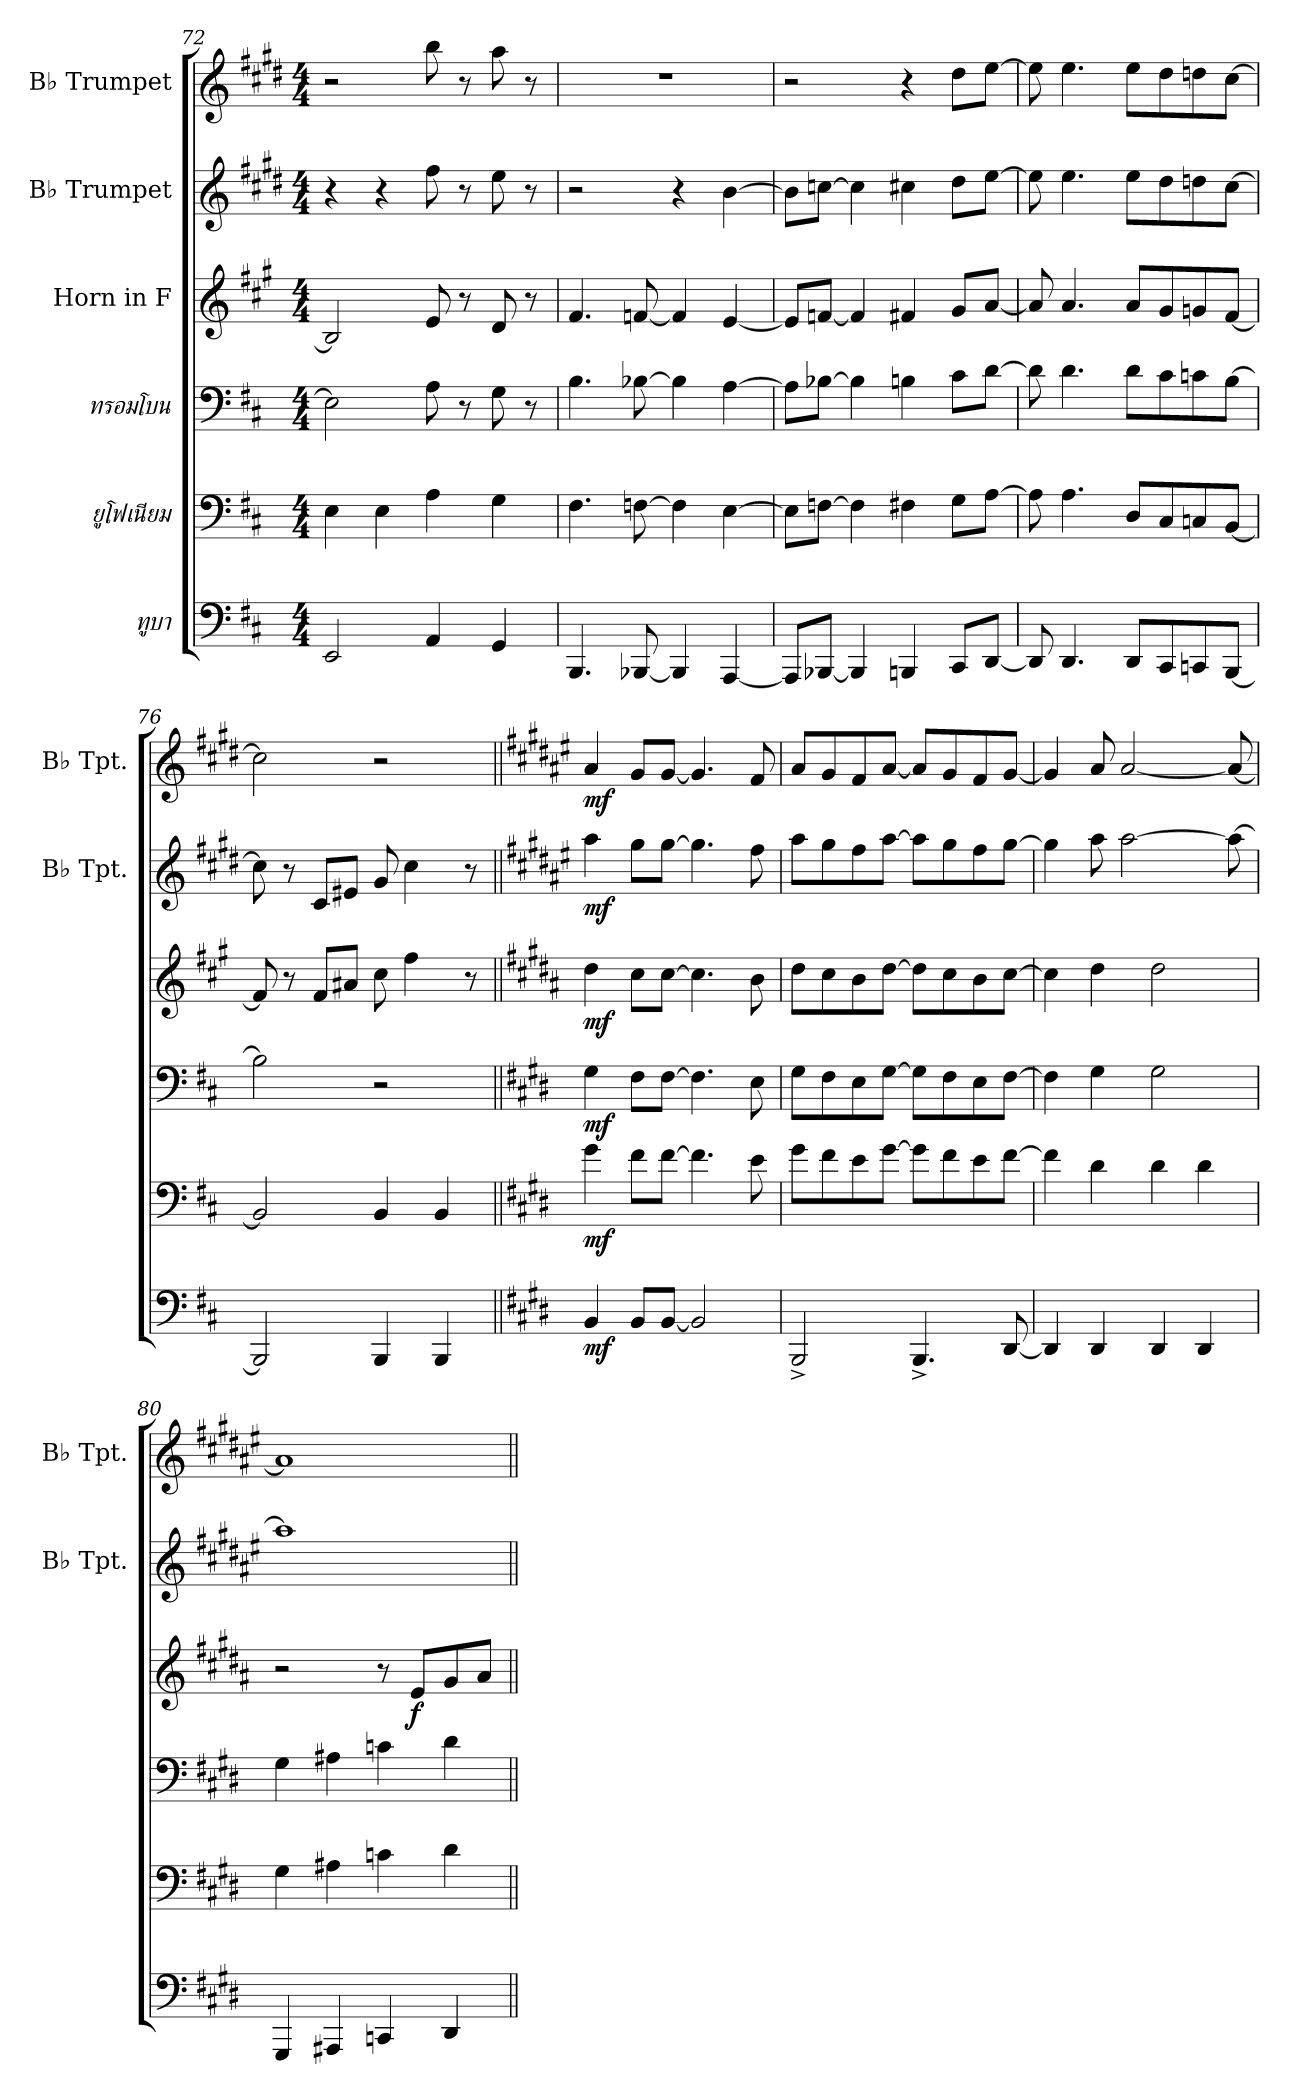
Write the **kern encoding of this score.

**kern	**dynam	**kern	**dynam	**kern	**dynam	**kern	**dynam	**kern	**dynam	**kern	**dynam
*part6	*part6	*part5	*part5	*part4	*part4	*part3	*part3	*part2	*part2	*part1	*part1
*staff6	*staff6	*staff5	*staff5	*staff4	*staff4	*staff3	*staff3	*staff2	*staff2	*staff1	*staff1
*I"ทูบา	*	*I"ยูโฟเนียม	*	*I"ทรอมโบน	*	*I"Horn in F	*	*I"B♭ Trumpet	*	*I"B♭ Trumpet	*
*	*	*	*	*	*	*	*	*I'B♭ Tpt.	*	*I'B♭ Tpt.	*
*clefF4	*	*clefF4	*	*clefF4	*	*clefG2	*	*clefG2	*	*clefG2	*
*	*	*	*	*	*	*ITrd4c7	*	*ITrd1c2	*	*ITrd1c2	*
*k[f#c#]	*	*k[f#c#]	*	*k[f#c#]	*	*k[f#c#]	*	*k[f#c#]	*	*k[f#c#]	*
*M4/4	*	*M4/4	*	*M4/4	*	*M4/4	*	*M4/4	*	*M4/4	*
=72	=72	=72	=72	=72	=72	=72	=72	=72	=72	=72	=72
2EE/	.	4E\	.	2E\]	.	2E/]	.	4r	.	2r	.
.	.	4E\	.	.	.	.	.	4r	.	.	.
4AA/	.	4A\	.	8A\	.	8A/	.	8ee\	.	8aa\	.
.	.	.	.	8r	.	8r	.	8r	.	8r	.
4GG/	.	4G\	.	8G\	.	8G/	.	8dd\	.	8gg\	.
.	.	.	.	8r	.	8r	.	8r	.	8r	.
=73	=73	=73	=73	=73	=73	=73	=73	=73	=73	=73	=73
4.BBB/	.	4.F#\	.	4.B\	.	4.B/	.	2r	.	1r	.
[8BBB-X/	.	[8Fn\	.	[8B-X\	.	[8B-X/	.	.	.	.	.
4BBB-/]	.	4F\]	.	4B-\]	.	4B-/]	.	4r	.	.	.
[4AAA/	.	[4E\	.	[4A\	.	[4A/	.	[4a\	.	.	.
=74	=74	=74	=74	=74	=74	=74	=74	=74	=74	=74	=74
8AAA/L]	.	8E\L]	.	8A\L]	.	8A/L]	.	8a\L]	.	2r	.
[8BBB-X/J	.	[8Fn\J	.	[8B-X\J	.	[8B-X/J	.	[8b-X\J	.	.	.
4BBB-/]	.	4F\]	.	4B-\]	.	4B-/]	.	4b-\]	.	.	.
4BBBn/	.	4F#X\	.	4Bn\	.	4Bn/	.	4bn\	.	4r	.
8CC#/L	.	8G\L	.	8c#\L	.	8c#/L	.	8cc#\L	.	8cc#\L	.
[8DD/J	.	[8A\J	.	[8d\J	.	[8d/J	.	[8dd\J	.	[8dd\J	.
!!LO:PB:g=z
=75	=75	=75	=75	=75	=75	=75	=75	=75	=75	=75	=75
8DD/]	.	8A\]	.	8d\]	.	8d/]	.	8dd\]	.	8dd\]	.
4.DD/	.	4.A\	.	4.d\	.	4.d/	.	4.dd\	.	4.dd\	.
8DD/L	.	8D/L	.	8d\L	.	8d/L	.	8dd\L	.	8dd\L	.
8CC#/	.	8C#/	.	8c#\	.	8c#/	.	8cc#\	.	8cc#\	.
8CCn/	.	8Cn/	.	8cn\	.	8cn/	.	8ccn\	.	8ccn\	.
[8BBB/J	.	[8BB/J	.	[8B\J	.	[8B/J	.	[8b\J	.	[8b\J	.
=76	=76	=76	=76	=76	=76	=76	=76	=76	=76	=76	=76
2BBB/]	.	2BB/]	.	2B\]	.	8B/]	.	8b\]	.	2b\]	.
.	.	.	.	.	.	8r	.	8r	.	.	.
.	.	.	.	.	.	8B/L	.	8B/L	.	.	.
.	.	.	.	.	.	8d#X/J	.	8d#X/J	.	.	.
4BBB/	.	4BB/	.	2r	.	8f#\	.	8f#/	.	2r	.
.	.	.	.	.	.	4b\	.	4b\	.	.	.
4BBB/	.	4BB/	.	.	.	.	.	.	.	.	.
.	.	.	.	.	.	8r	.	8r	.	.	.
=77||	=77||	=77||	=77||	=77||	=77||	=77||	=77||	=77||	=77||	=77||	=77||
*k[f#c#g#d#]	*	*k[f#c#g#d#]	*	*k[f#c#g#d#]	*	*k[f#c#g#d#]	*	*k[f#c#g#d#]	*	*k[f#c#g#d#]	*
!	!LO:DY:b	!	!LO:DY:b	!	!LO:DY:b	!	!LO:DY:b	!	!LO:DY:b	!	!LO:DY:b
4BB/	mf	4g#\	mf	4G#\	mf	4g#\	mf	4gg#\	mf	4g#/	mf
8BB/L	.	8f#\L	.	8F#\L	.	8f#\L	.	8ff#\L	.	8f#/L	.
[8BB/J	.	[8f#\J	.	[8F#\J	.	[8f#\J	.	[8ff#\J	.	[8f#/J	.
2BB/]	.	4.f#\]	.	4.F#\]	.	4.f#\]	.	4.ff#\]	.	4.f#/]	.
.	.	8e\	.	8E\	.	8e\	.	8ee\	.	8e/	.
!!LO:LB:g=z
=78	=78	=78	=78	=78	=78	=78	=78	=78	=78	=78	=78
2BBB^/	.	8g#\L	.	8G#\L	.	8g#\L	.	8gg#\L	.	8g#/L	.
.	.	8f#\	.	8F#\	.	8f#\	.	8ff#\	.	8f#/	.
.	.	8e\	.	8E\	.	8e\	.	8ee\	.	8e/	.
.	.	[8g#\J	.	[8G#\J	.	[8g#\J	.	[8gg#\J	.	[8g#/J	.
4.BBB^/	.	8g#\L]	.	8G#\L]	.	8g#\L]	.	8gg#\L]	.	8g#/L]	.
.	.	8f#\	.	8F#\	.	8f#\	.	8ff#\	.	8f#/	.
.	.	8e\	.	8E\	.	8e\	.	8ee\	.	8e/	.
[8DD#/	.	[8f#\J	.	[8F#\J	.	[8f#\J	.	[8ff#\J	.	[8f#/J	.
=79	=79	=79	=79	=79	=79	=79	=79	=79	=79	=79	=79
4DD#/]	.	4f#\]	.	4F#\]	.	4f#\]	.	4ff#\]	.	4f#/]	.
4DD#/	.	4d#\	.	4G#\	.	4g#\	.	8gg#\	.	8g#/	.
.	.	.	.	.	.	.	.	[2gg#\	.	[2g#/	.
4DD#/	.	4d#\	.	2G#\	.	2g#\	.	.	.	.	.
4DD#/	.	4d#\	.	.	.	.	.	.	.	.	.
.	.	.	.	.	.	.	.	8gg#\_	.	8g#/_	.
=80	=80	=80	=80	=80	=80	=80	=80	=80	=80	=80	=80
4GGG#/	.	4G#\	.	4G#\	.	2r	.	1gg#]	.	1g#]	.
4AAA#X/	.	4A#X\	.	4A#X\	.	.	.	.	.	.	.
4CCn/	.	4cn\	.	4cn\	.	8r	.	.	.	.	.
!	!	!	!	!	!	!	!LO:DY:b	!	!	!	!
.	.	.	.	.	.	8A/L	f	.	.	.	.
4DD#/	.	4d#\	.	4d#\	.	8c#/	.	.	.	.	.
.	.	.	.	.	.	8d#/J	.	.	.	.	.
=||	=||	=||	=||	=||	=||	=||	=||	=||	=||	=||	=||
*-	*-	*-	*-	*-	*-	*-	*-	*-	*-	*-	*-
